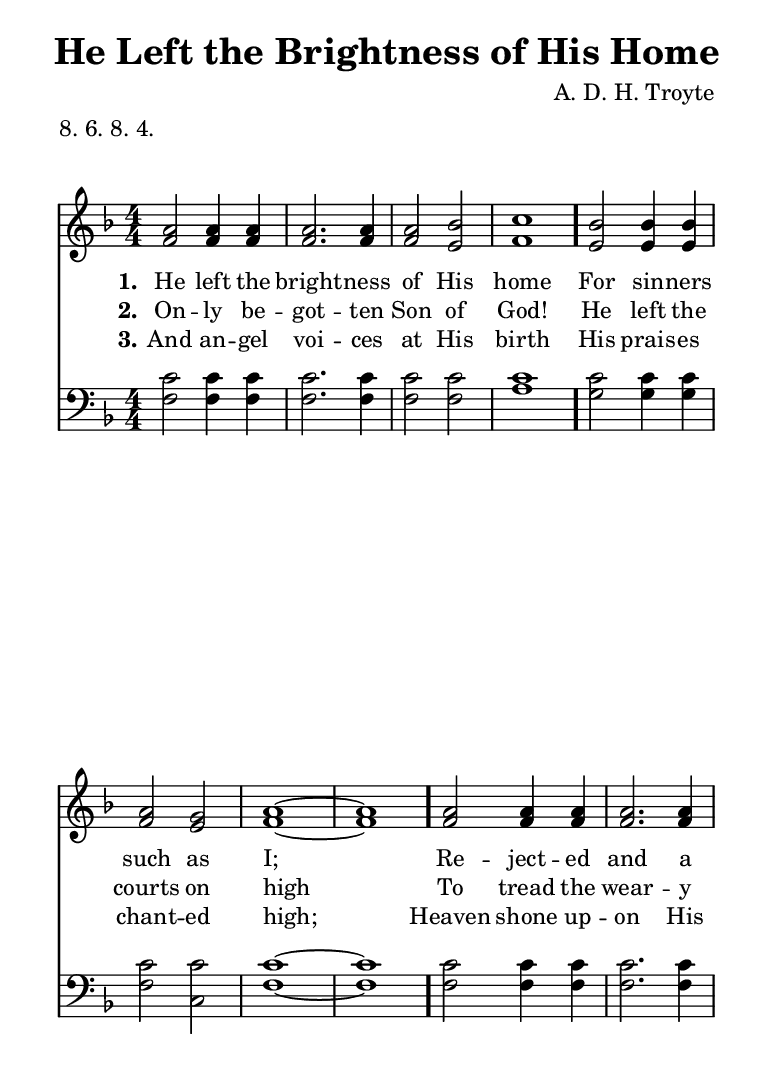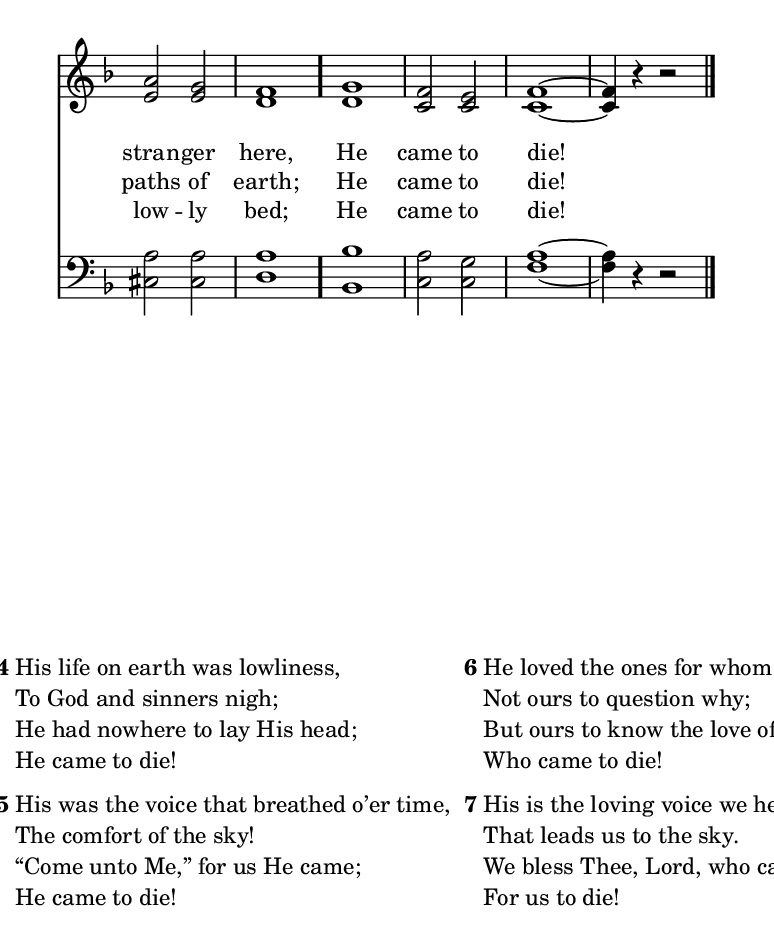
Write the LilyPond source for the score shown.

\include "common/global.ily"
\paper {
  \include "common/paper.ily"
  ragged-last-bottom = ##t
  system-count = #(cond (is-eogsized 2) (#t #f))
  system-system-spacing.padding = 8
}

\header{
  %gospel
  hymnnumber = "137"
  title = "He Left the Brightness of His Home"
  tunename = "Troyte. Adpt"
  meter = "8. 6. 8. 4."
  poet = ""
  composer = "A. D. H. Troyte"
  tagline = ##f
}

% for fermata in MIDI
ta = { \tempo 2=80 }
tb = { \tempo 2=40 }

patternAA = { c2 c4 c4 | c2. c4 | c2 c2 | c1 }
patternBA = { c2 c4 c4 | c2 c2 | c1 ~ | c1 }
patternCA = { c1 | c2 c2 | c1 ~ | c4 c4 c2 }

global = {
  \include "common/overrides.ily"
  \override Staff.TimeSignature.style = #'numbered
  \time 4/4
  \override Score.MetronomeMark.transparent = ##t % hide all fermata changes too
  \ta
  \key f \major
  \autoBeamOff
}

notesSoprano = {
\global
\relative c'' {

  \changePitch \patternAA { a a a | a a | a bes | c }
  \changePitch \patternBA { bes bes bes | a g | a | a }
  \changePitch \patternAA { a a a | a a | a g | f }
  \changePitch \patternCA { g | f e | f f r r }

  \bar "|."

}
}

notesAlto = {
\global
\relative e' {

  \changePitch \patternAA { f f f | f f | f e | f }
  \changePitch \patternBA { e e e | f e | f | f }
  \changePitch \patternAA { f f f | f f | e e | d }
  \changePitch \patternCA { d | c c | c | c r r }

}
}

notesTenor = {
\global
\relative a {

  \changePitch \patternAA { c c c | c c | c c | c }
  \changePitch \patternBA { c c c | c c | c | c }
  \changePitch \patternAA { c c c | c c | a a | a }
  \changePitch \patternCA { bes | a g | a | a r r }

}
}

notesBass = {
\global
\relative f {

  \changePitch \patternAA { f f f | f f | f f | a }
  \changePitch \patternBA { g g g | f c | f | f }
  \changePitch \patternAA { f f f | f f | cis cis | d }
  \changePitch \patternCA { bes | c c | f | f r r }

}
}

wordsA = \lyricmode {
\set stanza = "1."

He left the bright -- ness of His home \bar "."
For sin -- ners such as I; \bar "."
Re -- ject -- ed and a stran -- ger here, \bar "."
He came to die! \bar "."

}

wordsB = \lyricmode {
\set stanza = "2."

On -- ly be -- got -- ten Son of God!
He left the courts on high
To tread the wear -- y paths of earth;
He came to die!

}

wordsC = \lyricmode {
\set stanza = "3."

And an -- gel voi -- ces at His birth
His prais -- es chant -- ed high;
Heaven shone up -- on His low -- ly bed;
He came to die!

}

wordsD = \markuplist {

\line { His life on earth was lowliness, }
\line { To God and sinners nigh; }
\line { He had nowhere to lay His head; }
\line { He came to die! }

}

wordsE = \markuplist {

\line { His was the voice that breathed o’er time, }
\line { The comfort of the sky! }
\line { “Come unto Me,” for us He came; }
\line { He came to die! }

}

wordsF = \markuplist {

\line { He loved the ones for whom He died— }
\line { Not ours to question why; }
\line { But ours to know the love of Him, }
\line { Who came to die! }

}

wordsG = \markuplist {

\line { His is the loving voice we hear }
\line { That leads us to the sky. }
\line { We bless Thee, Lord, who came to earth }
\line { For us to die! }

}

\score {
  \context ChoirStaff <<
    \context Staff = upper <<
      \set Staff.autoBeaming = ##f
      \set ChoirStaff.systemStartDelimiter = #'SystemStartBar
      \set ChoirStaff.printPartCombineTexts = ##f
      \partcombine #'(2 . 9) \notesSoprano \notesAlto
      \context NullVoice = sopranos { \voiceOne << \notesSoprano >> }
      \context NullVoice = altos { \voiceTwo << \notesAlto >> }
      \context Lyrics = one   \lyricsto sopranos \wordsA
      \context Lyrics = two   \lyricsto sopranos \wordsB
      \context Lyrics = three \lyricsto sopranos \wordsC
    >>
    \context Staff = men <<
      \set Staff.autoBeaming = ##f
      \clef bass
      \set ChoirStaff.printPartCombineTexts = ##f
      \partcombine #'(2 . 9) \notesTenor \notesBass
      \context NullVoice = tenors { \voiceOne << \notesTenor >> }
      \context NullVoice = basses { \voiceTwo << \notesBass >> }
    >>
  >>
  \layout {
    \include "common/layout.ily"
  }
  \midi{
    \include "common/midi.ily"
  }
}

\noPageBreak

\markup { \fill-line {
  \hspace #0.1
  \column {
  \line{ \bold 4 \column { \wordsD } } \combine \null \vspace #0.4
  \line{ \bold 5 \column { \wordsE } }
  }
  \hspace #0.1
  \column {
  \line{ \bold 6 \column { \wordsF } } \combine \null \vspace #0.4
  \line{ \bold 7 \column { \wordsG } }
  }
  \hspace #0.1
} }

\version "2.19.49"  % necessary for upgrading to future LilyPond versions.

% vi:set et ts=2 sw=2 ai nocindent syntax=lilypond:
